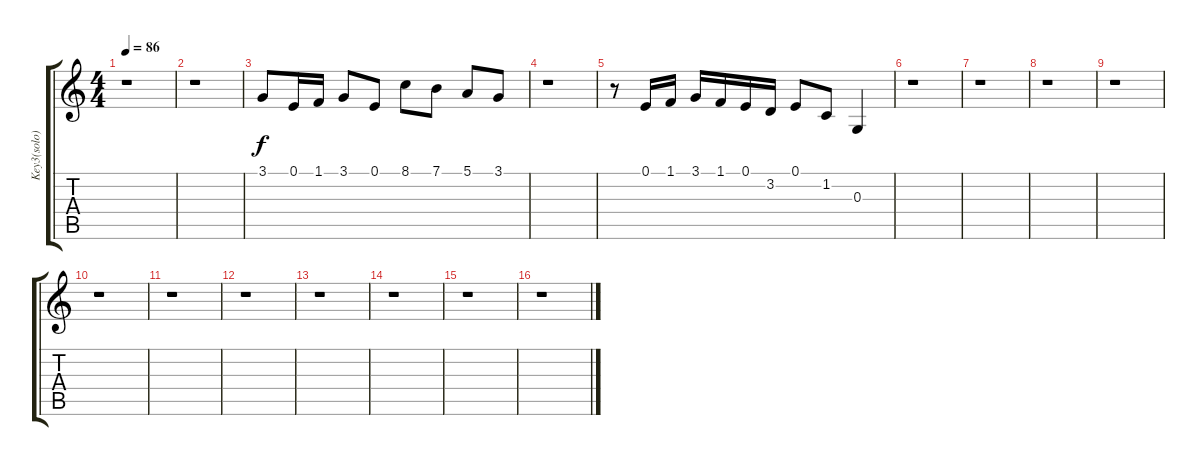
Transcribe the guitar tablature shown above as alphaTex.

\track ("Key3(solo)" "Key3(solo)") {instrument trumpet}
\staff {score tabs}
\tuning (E4 B3 G3 D3 A2 E2) {hide}
\ts (4 4)
\tempo 86
\clef g2
\ks c
r.1{dy f instrument trumpet} |
r.1 |
3.1.8 0.1.16 1.1.16 3.1.8 0.1.8 8.1.8 7.1.8 5.1.8 3.1.8 |
r.1 |
r.8 0.1.16 1.1.16 3.1.16 1.1.16 0.1.16 3.2.16 0.1.8 1.2.8 0.3.4 |
r.1 |
r.1 |
r.1 |
r.1 |
r.1 |
r.1 |
r.1 |
r.1 |
r.1 |
r.1 |
r.1
